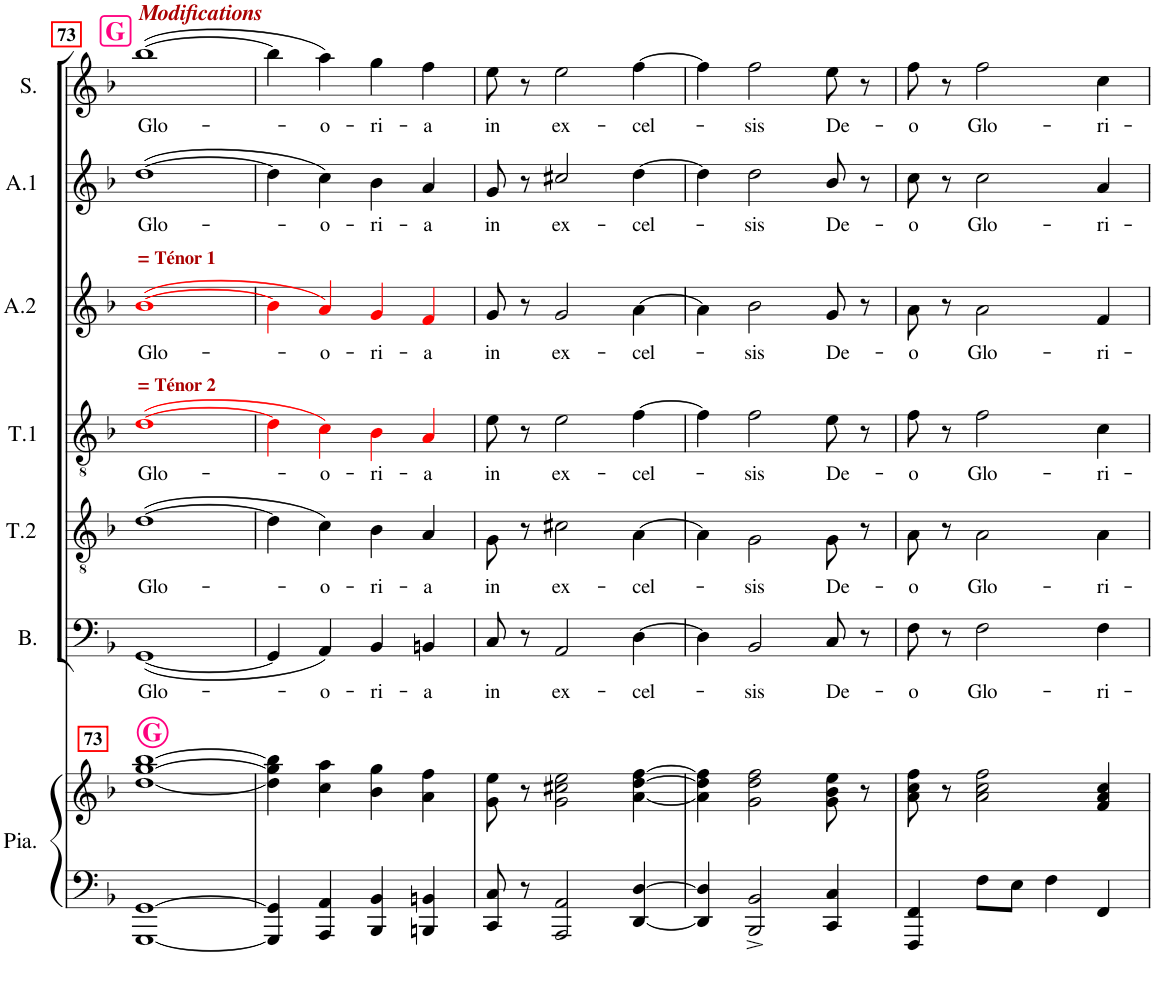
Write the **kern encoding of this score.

**kern	**kern	**kern	**text	**kern	**text	**kern	**text	**kern	**text	**kern	**text	**kern	**text
*part7	*part7	*part6	*part6	*part5	*part5	*part4	*part4	*part3	*part3	*part2	*part2	*part1	*part1
*staff8	*staff7	*staff6	*staff6	*staff5	*staff5	*staff4	*staff4	*staff3	*staff3	*staff2	*staff2	*staff1	*staff1
*I"Piano	*	*I"Basse	*	*I"Ténor 2	*	*I"Ténor 1	*	*I"Alto 2	*	*I"Alto 1	*	*I"Soprano	*
*I'Pia.	*	*I'B.	*	*I'T.2	*	*I'T.1	*	*I'A.2	*	*I'A.1	*	*I'S.	*
!!LO:PB:g=z
*clefF4	*clefG2	*clefF4	*	*clefGv2	*	*clefGv2	*	*clefG2	*	*clefG2	*	*clefG2	*
*k[b-]	*k[b-]	*k[b-]	*	*k[b-]	*	*k[b-]	*	*k[b-]	*	*k[b-]	*	*k[b-]	*
*M2/2	*M2/2	*M2/2	*	*M2/2	*	*M2/2	*	*M2/2	*	*M2/2	*	*M2/2	*
*met(c|)	*met(c|)	*met(c|)	*	*met(c|)	*	*met(c|)	*	*met(c|)	*	*met(c|)	*	*met(c|)	*
!!LO:REH:place=s1:a:B:cj:color=#FF007F:fs=14:t=G
=73	=73	=73	=73	=73	=73	=73	=73	=73	=73	=73	=73	=73	=73
!	!	!	!	!	!	!	!	!	!	!	!	!LO:TX:a:Bi:color=#AA0000:t=Modifications	!
!	!	!	!	!	!	!	!	!LO:TX:a:B:color=#AA0000:t== Ténor 1	!	!	!	!	!
!	!	!	!	!	!	!LO:TX:a:B:color=#AA0000:t== Ténor 2	!	!	!	!	!	!	!
!	!LO:TX:a:B:color=#FF007F:t=G	!	!	!	!	!	!	!	!	!	!	!	!
!	!LO:TX:a:B:t=73	!	!	!	!	!	!	!	!	!	!	!	!
!	!	!	!LO:LY:b	!	!LO:LY:b	!	!LO:LY:b	!	!LO:LY:b	!	!LO:LY:b	!	!LO:LY:b
[1GGG [1GG	[1dd [1gg [1bb-	([1GG	Glo-	([1d	Glo-	([1di	Glo-	([1b-i	Glo-	([1dd	Glo-	([1bb-	Glo-
=74	=74	=74	=74	=74	=74	=74	=74	=74	=74	=74	=74	=74	=74
4GGG/] 4GG/]	4dd\] 4gg\] 4bb-\]	4GG/]	.	4d\]	.	4di\]	.	4b-i\]	.	4dd\]	.	4bb-\]	.
!	!	!	!LO:LY:b	!	!LO:LY:b	!	!LO:LY:b	!	!LO:LY:b	!	!LO:LY:b	!	!LO:LY:b
4AAA/ 4AA/	4cc\ 4aa\	4AA/)	-o-	4c\)	-o-	4ci\)	-o-	4ai/)	-o-	4cc\)	-o-	4aa\)	-o-
!	!	!	!LO:LY:b	!	!LO:LY:b	!	!LO:LY:b	!	!LO:LY:b	!	!LO:LY:b	!	!LO:LY:b
4BBB-/ 4BB-/	4b-\ 4gg\	4BB-/	-ri-	4B-\	-ri-	4B-i\	-ri-	4gi/	-ri-	4b-\	-ri-	4gg\	-ri-
!	!	!	!LO:LY:b	!	!LO:LY:b	!	!LO:LY:b	!	!LO:LY:b	!	!LO:LY:b	!	!LO:LY:b
4BBBn/ 4BBn/	4a\ 4ff\	4BBn/	-a	4A/	-a	4Ai/	-a	4fi/	-a	4a/	-a	4ff\	-a
=75	=75	=75	=75	=75	=75	=75	=75	=75	=75	=75	=75	=75	=75
!	!	!	!LO:LY:b	!	!LO:LY:b	!	!LO:LY:b	!	!LO:LY:b	!	!LO:LY:b	!	!LO:LY:b
8CC/ 8C/	8g\ 8ee\	8C/	in	8G\	in	8e\	in	8g/	in	8g/	in	8ee\	in
8r	8r	8r	.	8r	.	8r	.	8r	.	8r	.	8r	.
!	!	!	!LO:LY:b	!	!LO:LY:b	!	!LO:LY:b	!	!LO:LY:b	!	!LO:LY:b	!	!LO:LY:b
2AAA/ 2AA/	2g\ 2cc#X\ 2ee\	2AA/	ex-	2c#X\	ex-	2e\	ex-	2g/	ex-	2cc#X/	ex-	2ee\	ex-
!	!	!	!LO:LY:b	!	!LO:LY:b	!	!LO:LY:b	!	!LO:LY:b	!	!LO:LY:b	!	!LO:LY:b
[4DD/ [4D/	[4a\ [4dd\ [4ff\	[4D\	-cel-	[4A\	-cel-	[4f\	-cel-	[4a\	-cel-	[4dd\	-cel-	[4ff\	-cel-
=76	=76	=76	=76	=76	=76	=76	=76	=76	=76	=76	=76	=76	=76
4DD/] 4D/]	4a\] 4dd\] 4ff\]	4D\]	.	4A\]	.	4f\]	.	4a\]	.	4dd\]	.	4ff\]	.
!	!	!	!LO:LY:b	!	!LO:LY:b	!	!LO:LY:b	!	!LO:LY:b	!	!LO:LY:b	!	!LO:LY:b
2BBB-/^ 2BB-/^	2g\ 2dd\ 2ff\	2BB-/	-sis	2G\	-sis	2f\	-sis	2b-\	-sis	2dd\	-sis	2ff\	-sis
!	!	!	!LO:LY:b	!	!LO:LY:b	!	!LO:LY:b	!	!LO:LY:b	!	!LO:LY:b	!	!LO:LY:b
4CC/ 4C/	8g\ 8b-\ 8ee\	8C/	De-	8G\	De-	8e\	De-	8g/	De-	8b-/	De-	8ee\	De-
.	8r	8r	.	8r	.	8r	.	8r	.	8r	.	8r	.
=77	=77	=77	=77	=77	=77	=77	=77	=77	=77	=77	=77	=77	=77
!	!	!	!LO:LY:b	!	!LO:LY:b	!	!LO:LY:b	!	!LO:LY:b	!	!LO:LY:b	!	!LO:LY:b
4FFF/ 4FF/	8a\ 8cc\ 8ff\	8F\	-o	8A\	-o	8f\	-o	8a\	-o	8cc\	-o	8ff\	-o
.	8r	8r	.	8r	.	8r	.	8r	.	8r	.	8r	.
!	!	!	!LO:LY:b	!	!LO:LY:b	!	!LO:LY:b	!	!LO:LY:b	!	!LO:LY:b	!	!LO:LY:b
8F\L	2a\ 2cc\ 2ff\	2F\	Glo-	2A\	Glo-	2f\	Glo-	2a\	Glo-	2cc\	Glo-	2ff\	Glo-
8E\J	.	.	.	.	.	.	.	.	.	.	.	.	.
4F\	.	.	.	.	.	.	.	.	.	.	.	.	.
!	!	!	!LO:LY:b	!	!LO:LY:b	!	!LO:LY:b	!	!LO:LY:b	!	!LO:LY:b	!	!LO:LY:b
4FF/	4f/ 4a/ 4cc/	4F\	-ri-	4A\	-ri-	4c\	-ri-	4f/	-ri-	4a/	-ri-	4cc\	-ri-
=	=	=	=	=	=	=	=	=	=	=	=	=	=
*-	*-	*-	*-	*-	*-	*-	*-	*-	*-	*-	*-	*-	*-
